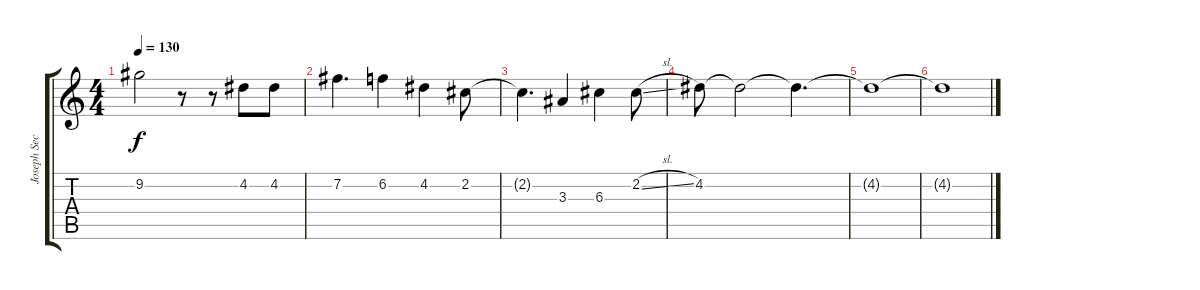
\track ("Joseph Secchiaroli (Vocal)" "Joseph Sec") {instrument contrabass}
\staff {score tabs}
\tuning (E4 B3 G3 D3 A2 E2) {hide}
\ts (4 4)
\tempo 130
\clef g2
\ks c
9.2{t}.2{dy f} r.8 r.8 4.2.8 4.2.8 |
7.2.4{d} 6.2.4 4.2.4 2.2.8 |
2.2{t}.4{d} 3.3.4 6.3.4 2.2{sl}.8 |
4.2.8 4.2{t}.2{volume 4} 4.2{t}.4{d} |
4.2{t}.1 |
4.2{t}.1
